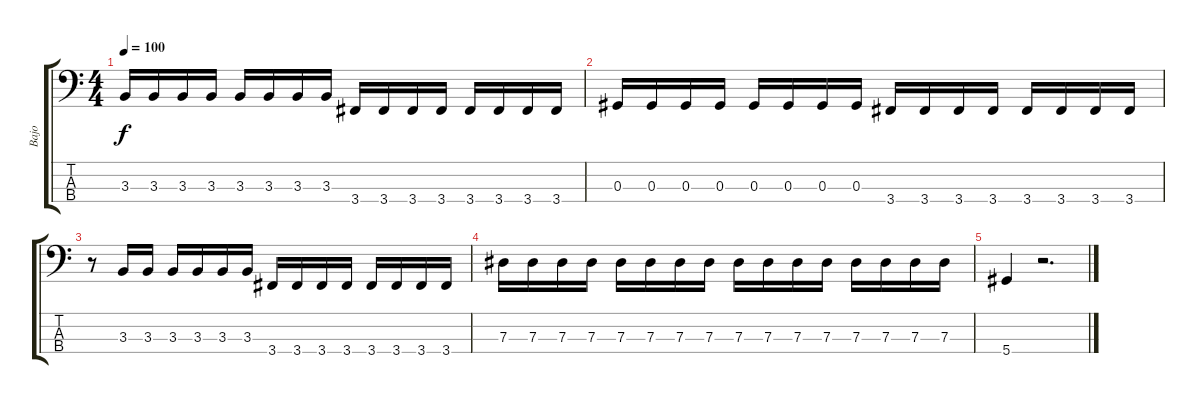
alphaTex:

\track ("Bajo" "Bajo") {instrument electricbassfinger}
\staff {score tabs}
\tuning (Gb2 Db2 Ab1 Eb1) {hide}
\ts (4 4)
\tempo 100
\clef f4
\ks c
3.3.16{dy f} 3.3.16 3.3.16 3.3.16 3.3.16 3.3.16 3.3.16 3.3.16 3.4.16 3.4.16 3.4.16 3.4.16 3.4.16 3.4.16 3.4.16 3.4.16 |
0.3.16 0.3.16 0.3.16 0.3.16 0.3.16 0.3.16 0.3.16 0.3.16 3.4.16 3.4.16 3.4.16 3.4.16 3.4.16 3.4.16 3.4.16 3.4.16 |
r.8 3.3.16 3.3.16 3.3.16 3.3.16 3.3.16 3.3.16 3.4.16 3.4.16 3.4.16 3.4.16 3.4.16 3.4.16 3.4.16 3.4.16 |
7.3.16 7.3.16 7.3.16 7.3.16 7.3.16 7.3.16 7.3.16 7.3.16 7.3.16 7.3.16 7.3.16 7.3.16 7.3.16 7.3.16 7.3.16 7.3.16 |
5.4.4 r.2{d}
